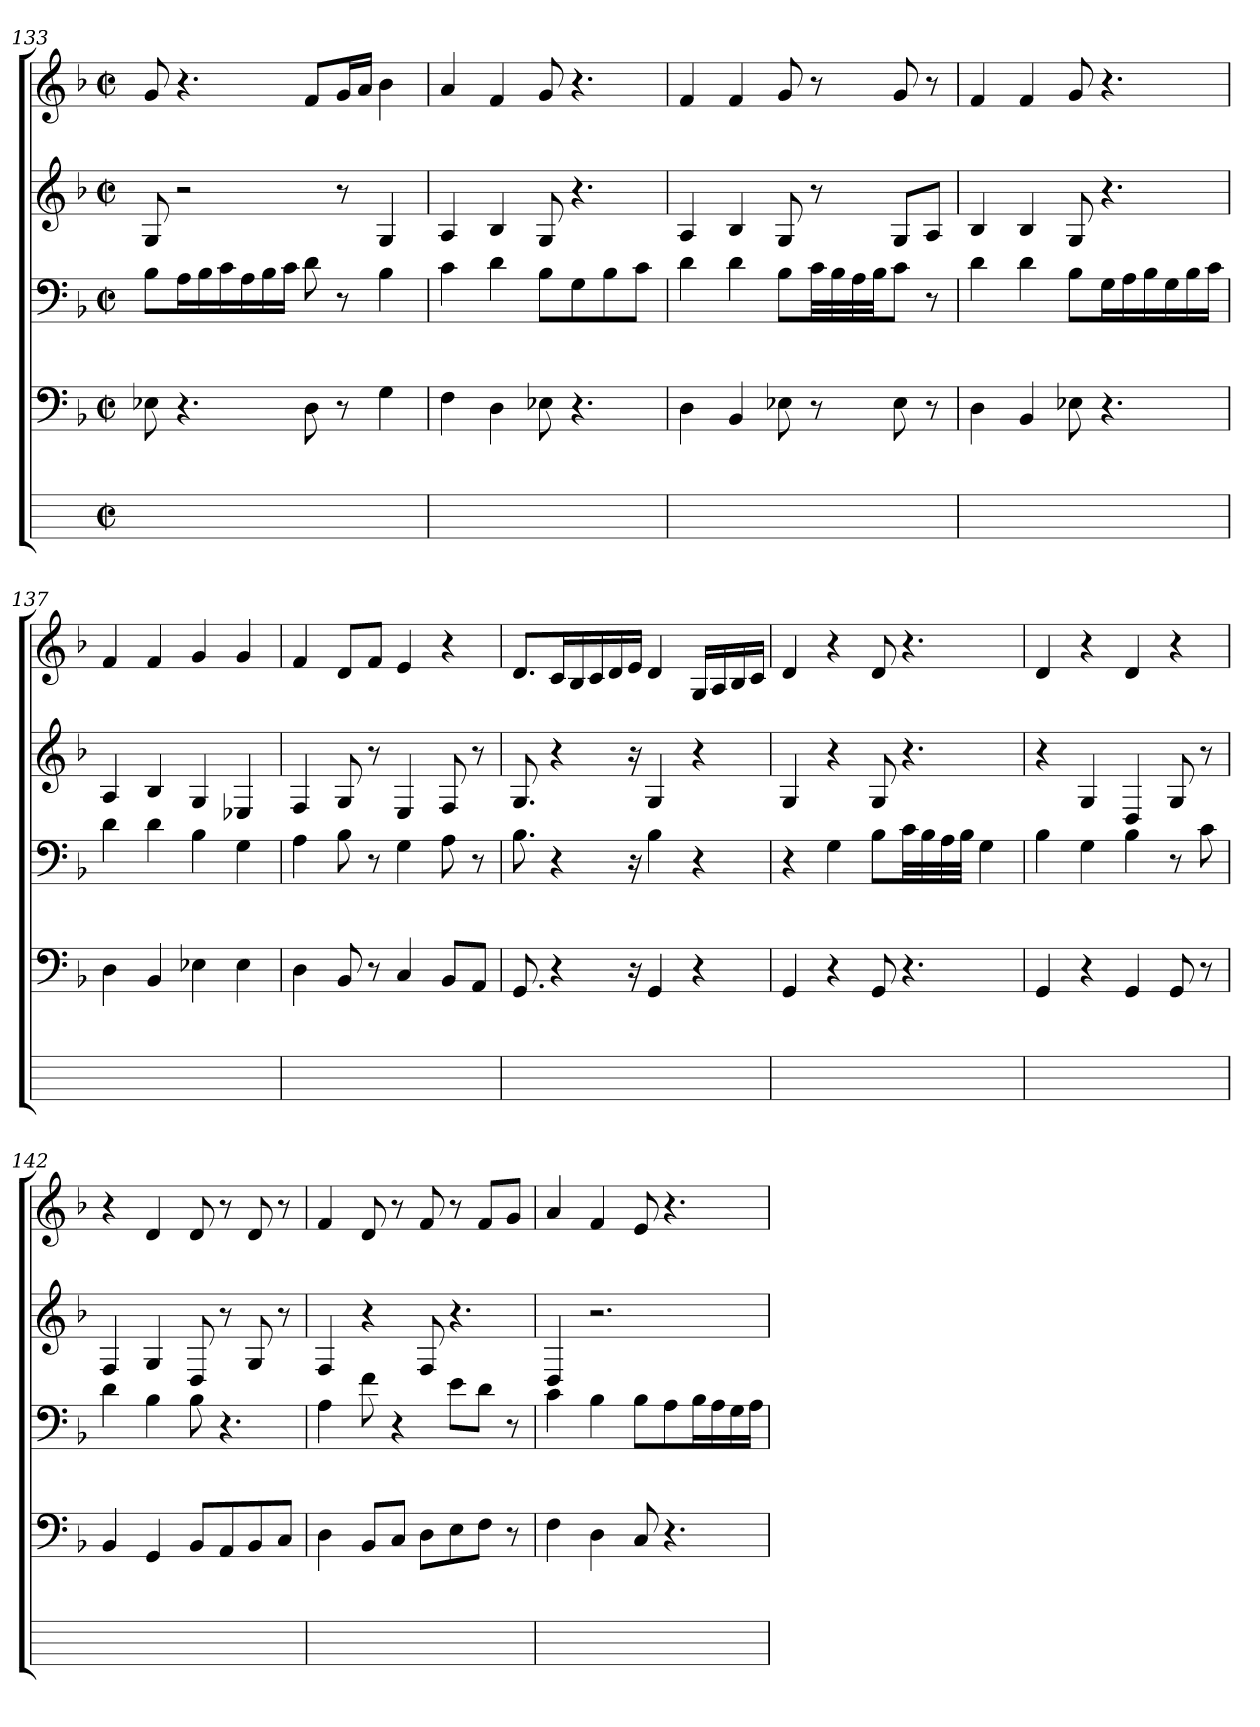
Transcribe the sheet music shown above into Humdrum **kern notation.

**kern	**kern	**kern	**kern	**kern
*part5	*part4	*part3	*part2	*part1
*staff5	*staff4	*staff3	*staff2	*staff1
*	*clefF4	*clefF4	*clefG2	*clefG2
*	*k[b-]	*k[b-]	*k[b-]	*k[b-]
*	*F:	*F:	*F:	*F:
*M2/2	*M2/2	*M2/2	*M2/2	*M2/2
*met(c|)	*met(c|)	*met(c|)	*met(c|)	*met(c|)
=133	=133	=133	=133	=133
1ryy	8E-X	8B-L	8G	8g
.	4.r	16AiL	2r	4.r
.	.	16B-i	.	.
.	.	16ci	.	.
.	.	16Ai	.	.
.	.	16B-j	.	.
.	.	16ciJJ	.	.
.	8D	8d	.	8fL
.	8r	8r	8r	16giL
.	.	.	.	16aiJJ
.	4G	4B-	4G	4b-
=134	=134	=134	=134	=134
1ryy	4F	4c	4A	4a
.	4D	4d	4B-	4f
.	8E-X	8B-L	8G	8g
.	4.r	8Gi	4.r	4.r
.	.	8B-i	.	.
.	.	8cJ	.	.
=135	=135	=135	=135	=135
1ryy	4D	4d	4Aj	4f
.	4BB-	4d	4B-	4f
.	8E-X	8B-L	8G	8g
.	8r	32ciLL	8r	8r
.	.	32B-i	.	.
.	.	32Ai	.	.
.	.	32B-iJJ	.	.
.	8E-j	8cJ	8GjL	8g
.	8r	8r	8AJ	8r
=136	=136	=136	=136	=136
1ryy	4D	4d	4B-	4f
.	4BB-	4d	4B-	4f
.	8E-X	8B-L	8G	8g
.	4.r	16GiL	4.r	4.r
.	.	16Ai	.	.
.	.	16B-i	.	.
.	.	16Gi	.	.
.	.	16B-j	.	.
.	.	16ciJJ	.	.
=137	=137	=137	=137	=137
1ryy	4D	4d	4A	4f
.	4BB-	4d	4B-	4f
.	4E-X	4B-	4G	4g
.	4E-	4G	4E-	4g
=138	=138	=138	=138	=138
1ryy	4D	4A	4F	4f
.	8BB-	8B-	8G	8dL
.	8r	8r	8r	8fiJ
.	4C	4G	4EZ	4eZ
.	8BB-VL	8AV	8FV	4r
.	8AAVJ	8r	8r	.
=139	=139	=139	=139	=139
1ryy	8.GG	8.B-	8.G	8.dL
.	4r	4r	4r	16ciL
.	.	.	.	16B-i
.	.	.	.	16ci
.	.	.	.	16di
.	16r	16r	16r	16eiJJ
.	4GGj	4B-j	4Gj	4dj
.	4r	4r	4r	16GiLL
.	.	.	.	16Ai
.	.	.	.	16B-i
.	.	.	.	16ciJJ
=140	=140	=140	=140	=140
1ryy	4GGj	4r	4Gj	4dj
.	4r	4G	4r	4r
.	8GGj	8B-L	8Gj	8dj
.	4.r	32ciLL	4.r	4.r
.	.	32B-i	.	.
.	.	32Ai	.	.
.	.	32B-iJJJ	.	.
.	.	4G	.	.
=141	=141	=141	=141	=141
1ryy	4GG	4B-	4r	4dj
.	4r	4G	4G	4r
.	4GG	4B-	4D	4dj
.	8GG	8r	8G	4r
.	8r	8c	8r	.
=142	=142	=142	=142	=142
1ryy	4BB-	4d	4F	4r
.	4GG	4B-	4G	4d
.	8BB-L	8B-	8D	8d
.	8AAi	4.r	8r	8r
.	8BB-j	.	8G	8d
.	8CJ	.	8r	8r
=143	=143	=143	=143	=143
1ryy	4D	4A	4F	4f
.	8BB-L	8f	4r	8d
.	8CJ	4r	.	8r
.	8DL	.	8Fj	8f
.	8E	8eL	4.r	8r
.	8FJ	8dJ	.	8fjL
.	8r	8r	.	8gJ
=144	=144	=144	=144	=144
1ryy	4Fj	4cV	4D	4a
.	4D	4B-	2.r	4f
.	8C	8B-jL	.	8e
.	4.r	8Ai	.	4.r
.	.	16B-jL	.	.
.	.	16Ai	.	.
.	.	16Gi	.	.
.	.	16AiJJ	.	.
=	=	=	=	=
*-	*-	*-	*-	*-
